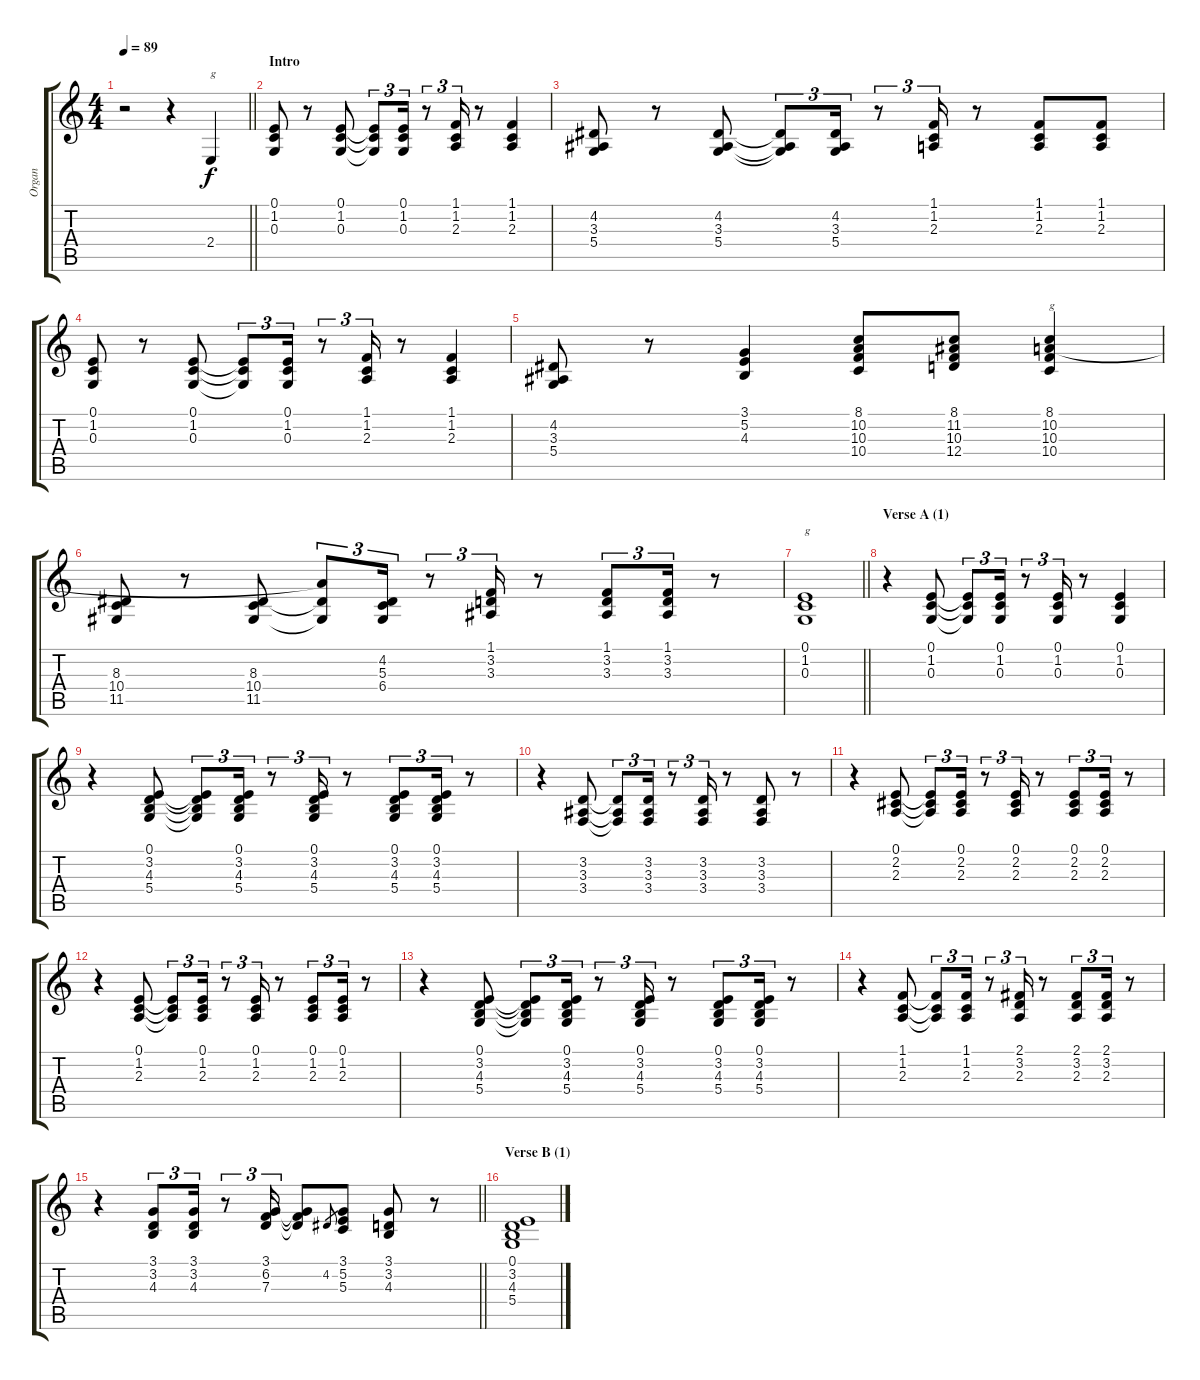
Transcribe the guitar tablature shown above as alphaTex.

\track ("Organ" "Organ") {instrument drawbarorgan}
\staff {score tabs}
\tuning (E4 B3 G3 D3 A2 C2) {hide}
\ts (4 4)
\tempo 89
\clef g2
\barLineRight lightlight
\ks c
r.2{dy f instrument drawbarorgan} r.4 2.4.4{txt "g"} |
\section ("" "Intro")
(0.1 1.2 0.3).8 r.8 (0.1 1.2 0.3).8 (0.1{t} 1.2{t} 0.3{t}).8{tu (3 2)} (0.1 1.2 0.3).16{tu (3 2)} r.8{tu (3 2)} (1.1 1.2 2.3).16{tu (3 2)} r.8 (1.1 1.2 2.3).4 |
(4.2 3.3 5.4).8 r.8 (4.2 3.3 5.4).8 (4.2{t} 3.3{t} 5.4{t}).8{tu (3 2)} (4.2 3.3 5.4).16{tu (3 2)} r.8{tu (3 2)} (1.1 1.2 2.3).16{tu (3 2)} r.8 (1.1 1.2 2.3).8 (1.1 1.2 2.3).8 |
(0.1 1.2 0.3).8 r.8 (0.1 1.2 0.3).8 (0.1{t} 1.2{t} 0.3{t}).8{tu (3 2)} (0.1 1.2 0.3).16{tu (3 2)} r.8{tu (3 2)} (1.1 1.2 2.3).16{tu (3 2)} r.8 (1.1 1.2 2.3).4 |
(4.2 3.3 5.4).8 r.8 (3.1 5.2 4.3).4 (8.1 10.2 10.3 10.4).8 (8.1 11.2 10.3 12.4).8 (8.1 10.2 10.3 10.4).4{txt "g"} |
(8.3 10.4 11.5).8 r.8 (8.3 10.4 11.5).8 (10.2{t} 8.3{t} 11.5{t}).8{tu (3 2)} (4.2 5.3 6.4).16{tu (3 2)} r.8{tu (3 2)} (1.1 3.2 3.3).16{tu (3 2)} r.8 (1.1 3.2 3.3).8{tu (3 2)} (1.1 3.2 3.3).16{tu (3 2)} r.8 |
\barLineRight lightlight
(0.1 1.2 0.3).1{txt "g"} |
\section ("" "Verse A (1)")
r.4 (0.1 1.2 0.3).8 (0.1{t} 1.2{t} 0.3{t}).8{tu (3 2)} (0.1 1.2 0.3).16{tu (3 2)} r.8{tu (3 2)} (0.1 1.2 0.3).16{tu (3 2)} r.8 (0.1 1.2 0.3).4 |
r.4 (0.1 3.2 4.3 5.4).8 (0.1{t} 3.2{t} 4.3{t} 5.4{t}).8{tu (3 2)} (0.1 3.2 4.3 5.4).16{tu (3 2)} r.8{tu (3 2)} (0.1 3.2 4.3 5.4).16{tu (3 2)} r.8 (0.1 3.2 4.3 5.4).8{tu (3 2)} (0.1 3.2 4.3 5.4).16{tu (3 2)} r.8 |
r.4 (3.2 3.3 3.4).8 (3.2{t} 3.3{t} 3.4{t}).8{tu (3 2)} (3.2 3.3 3.4).16{tu (3 2)} r.8{tu (3 2)} (3.2 3.3 3.4).16{tu (3 2)} r.8 (3.2 3.3 3.4).8 r.8 |
r.4 (0.1 2.2 2.3).8 (0.1{t} 2.2{t} 2.3{t}).8{tu (3 2)} (0.1 2.2 2.3).16{tu (3 2)} r.8{tu (3 2)} (0.1 2.2 2.3).16{tu (3 2)} r.8 (0.1 2.2 2.3).8{tu (3 2)} (0.1 2.2 2.3).16{tu (3 2)} r.8 |
r.4 (0.1 1.2 2.3).8 (0.1{t} 1.2{t} 2.3{t}).8{tu (3 2)} (0.1 1.2 2.3).16{tu (3 2)} r.8{tu (3 2)} (0.1 1.2 2.3).16{tu (3 2)} r.8 (0.1 1.2 2.3).8{tu (3 2)} (0.1 1.2 2.3).16{tu (3 2)} r.8 |
r.4 (0.1 3.2 4.3 5.4).8 (0.1{t} 3.2{t} 4.3{t} 5.4{t}).8{tu (3 2)} (0.1 3.2 4.3 5.4).16{tu (3 2)} r.8{tu (3 2)} (0.1 3.2 4.3 5.4).16{tu (3 2)} r.8 (0.1 3.2 4.3 5.4).8{tu (3 2)} (0.1 3.2 4.3 5.4).16{tu (3 2)} r.8 |
r.4 (1.1 1.2 2.3).8 (1.1{t} 1.2{t} 2.3{t}).8{tu (3 2)} (1.1 1.2 2.3).16{tu (3 2)} r.8{tu (3 2)} (2.1 3.2 2.3).16{tu (3 2)} r.8 (2.1 3.2 2.3).8{tu (3 2)} (2.1 3.2 2.3).16{tu (3 2)} r.8 |
\barLineRight lightlight
r.4 (3.1 3.2 4.3).8{tu (3 2)} (3.1 3.2 4.3).16{tu (3 2)} r.8{tu (3 2)} (3.1 6.2 7.3).16{tu (3 2)} (3.1{t} 6.2{t} 7.3{t}).8 4.2.8{gr} (3.1 5.2 5.3).8 (3.1 3.2 4.3).8 r.8 |
\section ("" "Verse B (1)")
(0.1 3.2 4.3 5.4).1
